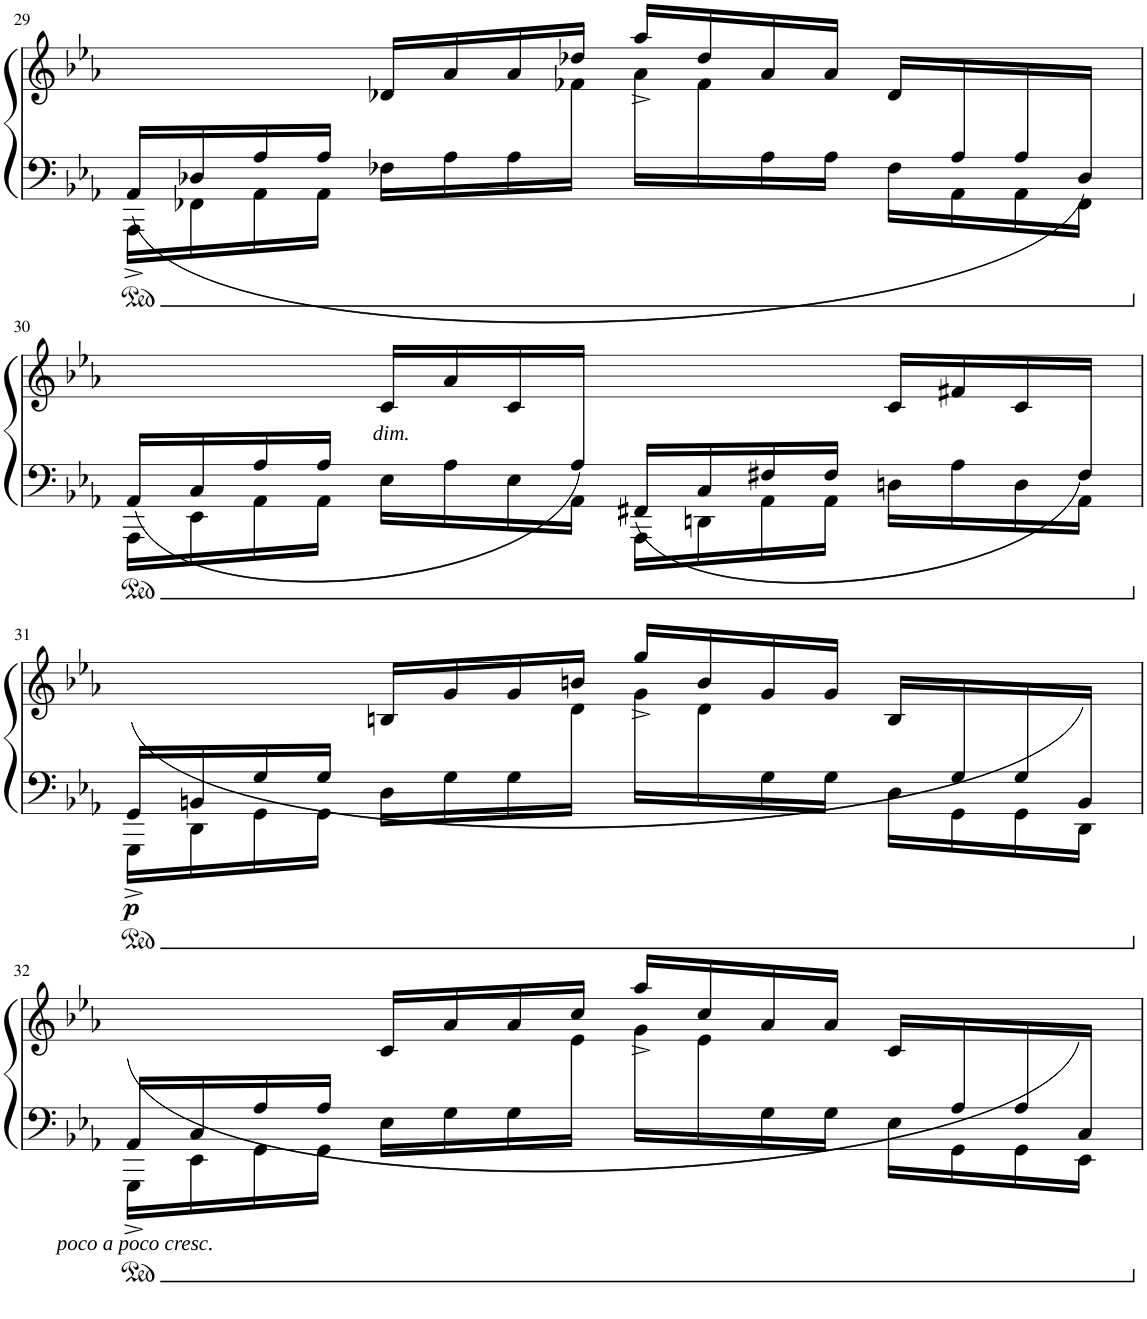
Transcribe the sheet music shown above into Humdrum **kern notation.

**kern	**kern	**dynam
*part1	*part1	*part1
*staff2	*staff1	*staff1/2
*I"Piano	*	*
*I'Pno	*	*
!!LO:PB:g=z
*clefF4	*clefG2	*
*k[b-e-a-]	*k[b-e-a-]	*
*M4/4	*M4/4	*
*met(c|)	*met(c|)	*
=29	=29	=29
*^	*^	*
16AA-^/LL	16AAA-\LL	4ryy	4..ryy	.
16D-X/	16FF-X\	.	.	.
16A-/	16AA-\	.	.	.
16A-/JJ	16AA-\JJ	.	.	.
16ryy	16F-X\LL	16d-X/LL	.	.
.	16A-\	16a-/	.	.
.	16A-\	16a-/	.	.
.	8.ryy	16dd-X/JJ	16f-X\JJ	.
.	.	16aa-^/LL	16a-\LL	.
.	.	16dd-/	16f-\	.
.	16A-\	16a-/	8.ryy	.
.	16A-\JJ	16a-/JJ	.	.
.	16F-\LL	16d-/LL	.	.
16A-/	16AA-\	8.ryy	8.ryy	.
16A-/	16AA-\	.	.	.
16D-/JJ	16FF-\JJ	.	.	.
*	*	*v	*v	*
!!LO:LB:g=z
=30	=30	=30	=30
16AA-/LL	16AAA-\LL	4ryy	.
16C/	16EE-\	.	.
16A-/	16AA-\	.	.
16A-/JJ	16AA-\JJ	.	.
!	!	!	!LO:DY:b
8.ryy	16E-\LL	16c/LL	other-dynamics
.	16A-\	16a-/	.
.	16E-\	16c/	.
16A-/JJ	16AA-\JJ	16ryy	.
16FF#X/LL	16AAA-\LL	.	.
16C/	16DDn\	.	.
16F#X/	16AA-\	.	.
16F#/JJ	16AA-\JJ	.	.
8.ryy	16Dn\LL	16c/LL	.
.	16A-\	16f#X/	.
.	16D\	16c/	.
16F#/JJ	16AA-\JJ	16ryy	.
!!LO:LB:g=z
=31	=31	=31	=31
*	*	*^	*
!	!	!	!	!LO:DY:b=2
16GG^/LL	16GGG\LL	4ryy	4..ryy	p
16BBn/	16DD\	.	.	.
16G/	16GG\	.	.	.
16G/JJ	16GG\JJ	.	.	.
16ryy	16D\LL	16Bn/LL	.	.
.	16G\	16g/	.	.
.	16G\	16g/	.	.
.	8.ryy	16bn/JJ	16d\JJ	.
.	.	16gg^/LL	16g\LL	.
.	.	16b/	16d\	.
.	16G\	16g/	8.ryy	.
.	16G\JJ	16g/JJ	.	.
.	16D\LL	16B/LL	.	.
16G/	16GG\	8.ryy	8.ryy	.
16G/	16GG\	.	.	.
16BB/JJ	16DD\JJ	.	.	.
!!LO:LB:g=z	!!
=32	=32	=32	=32	=32
!	!	!	!	!LO:DY:b=2
16AA-^/LL	16GGG\LL	4ryy	4..ryy	other-dynamics
16C/	16EE-\	.	.	.
16A-/	16GG\	.	.	.
16A-/JJ	16GG\JJ	.	.	.
16ryy	16E-\LL	16c/LL	.	.
.	16G\	16a-/	.	.
.	16G\	16a-/	.	.
.	8.ryy	16cc/JJ	16e-\JJ	.
.	.	16aa-^/LL	16g\LL	.
.	.	16cc/	16e-\	.
.	16G\	16a-/	8.ryy	.
.	16G\JJ	16a-/JJ	.	.
.	16E-\LL	16c/LL	.	.
16A-/	16GG\	8.ryy	8.ryy	.
16A-/	16GG\	.	.	.
16C/JJ	16EE-\JJ	.	.	.
*v	*v	*	*	*
*	*v	*v	*
=	=	=
*-	*-	*-
